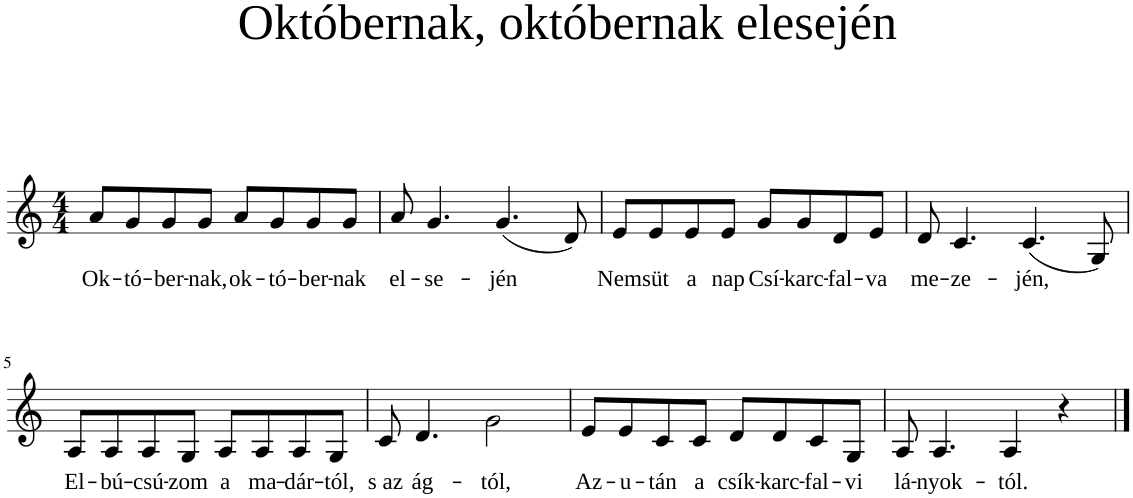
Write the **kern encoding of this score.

**kern	**text
*part1	*part1
*staff1	*staff1
*I"Piano	*
*I'Pno	*
*clefG2	*
*k[]	*
*M4/4	*
=1	=1
!	!LO:LY:b
8a/L	Ok-
!	!LO:LY:b
8g/	-tó-
!	!LO:LY:b
8g/	-ber-
!	!LO:LY:b
8g/J	-nak,
!	!LO:LY:b
8a/L	ok-
!	!LO:LY:b
8g/	-tó-
!	!LO:LY:b
8g/	-ber-
!	!LO:LY:b
8g/J	-nak
=2	=2
!	!LO:LY:b
8a/	el-
!	!LO:LY:b
4.g/	-se-
!	!LO:LY:b
(4.g/	-jén
8d/)	.
=3	=3
!	!LO:LY:b
8e/L	Nem
!	!LO:LY:b
8e/	süt
!	!LO:LY:b
8e/	a
!	!LO:LY:b
8e/J	nap
!	!LO:LY:b
8g/L	Csí-
!	!LO:LY:b
8g/	-karc-
!	!LO:LY:b
8d/	-fal-
!	!LO:LY:b
8e/J	-va
=4	=4
!	!LO:LY:b
8d/	me-
!	!LO:LY:b
4.c/	-ze-
!	!LO:LY:b
(4.c/	-jén,
8G/)	.
!!LO:LB:g=z
=5	=5
!	!LO:LY:b
8A/L	El-
!	!LO:LY:b
8A/	-bú-
!	!LO:LY:b
8A/	-csú-
!	!LO:LY:b
8G/J	-zom
!	!LO:LY:b
8A/L	a
!	!LO:LY:b
8A/	ma-
!	!LO:LY:b
8A/	-dár-
!	!LO:LY:b
8G/J	-tól,
=6	=6
!	!LO:LY:b
8c/	s az
!	!LO:LY:b
4.d/	ág-
!	!LO:LY:b
2g\	-tól,
=7	=7
!	!LO:LY:b
8e/L	Az-
!	!LO:LY:b
8e/	-u-
!	!LO:LY:b
8c/	-tán
!	!LO:LY:b
8c/J	a
!	!LO:LY:b
8d/L	csík-
!	!LO:LY:b
8d/	-karc-
!	!LO:LY:b
8c/	-fal-
!	!LO:LY:b
8G/J	-vi
=8	=8
!	!LO:LY:b
8A/	lá-
!	!LO:LY:b
4.A/	-nyok-
!	!LO:LY:b
4A/	-tól.
4r	.
==	==
*-	*-
